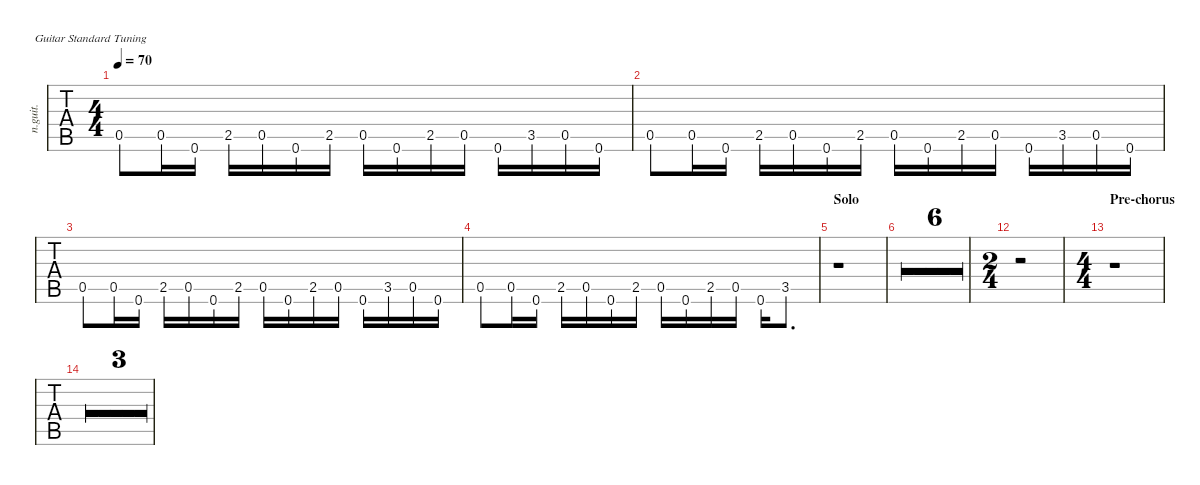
\defaultSystemsLayout 4
\hideDynamics
\bracketExtendMode nobrackets
\otherSystemsTrackNameOrientation horizontal
\track ("Nylon/Steel Guitar 3" "n.guit.") {defaultSystemsLayout 4 multiBarRest instrument acousticguitarnylon}
\staff {tabs}
\tuning (E4 B3 G3 D3 A2 E2)
\ts (4 4)
\tempo 70
\clef g2
\ks c
0.5.8{dy mf} 0.5.16 0.6.16 2.5.16 0.5.16 0.6.16 2.5.16 0.5.16 0.6.16 2.5.16 0.5.16 0.6.16 3.5.16 0.5.16 0.6.16 |
0.5.8 0.5.16 0.6.16 2.5.16 0.5.16 0.6.16 2.5.16 0.5.16 0.6.16 2.5.16 0.5.16 0.6.16 3.5.16 0.5.16 0.6.16 |
0.5.8 0.5.16 0.6.16 2.5.16 0.5.16 0.6.16 2.5.16 0.5.16 0.6.16 2.5.16 0.5.16 0.6.16 3.5.16 0.5.16 0.6.16 |
0.5.8 0.5.16 0.6.16 2.5.16 0.5.16 0.6.16 2.5.16 0.5.16 0.6.16 2.5.16 0.5.16 0.6.16 3.5.8{d} |
\section ("" "Solo")
r.1 |
r.1 |
r.1 |
r.1 |
r.1 |
r.1 |
r.1 |
\ts (2 4)
\beaming (8 2 2)
r.2 |
\ts (4 4)
\beaming (8 2 2 2 2)
\section ("" "Pre-chorus")
r.1 |
r.1 |
r.1 |
r.1
